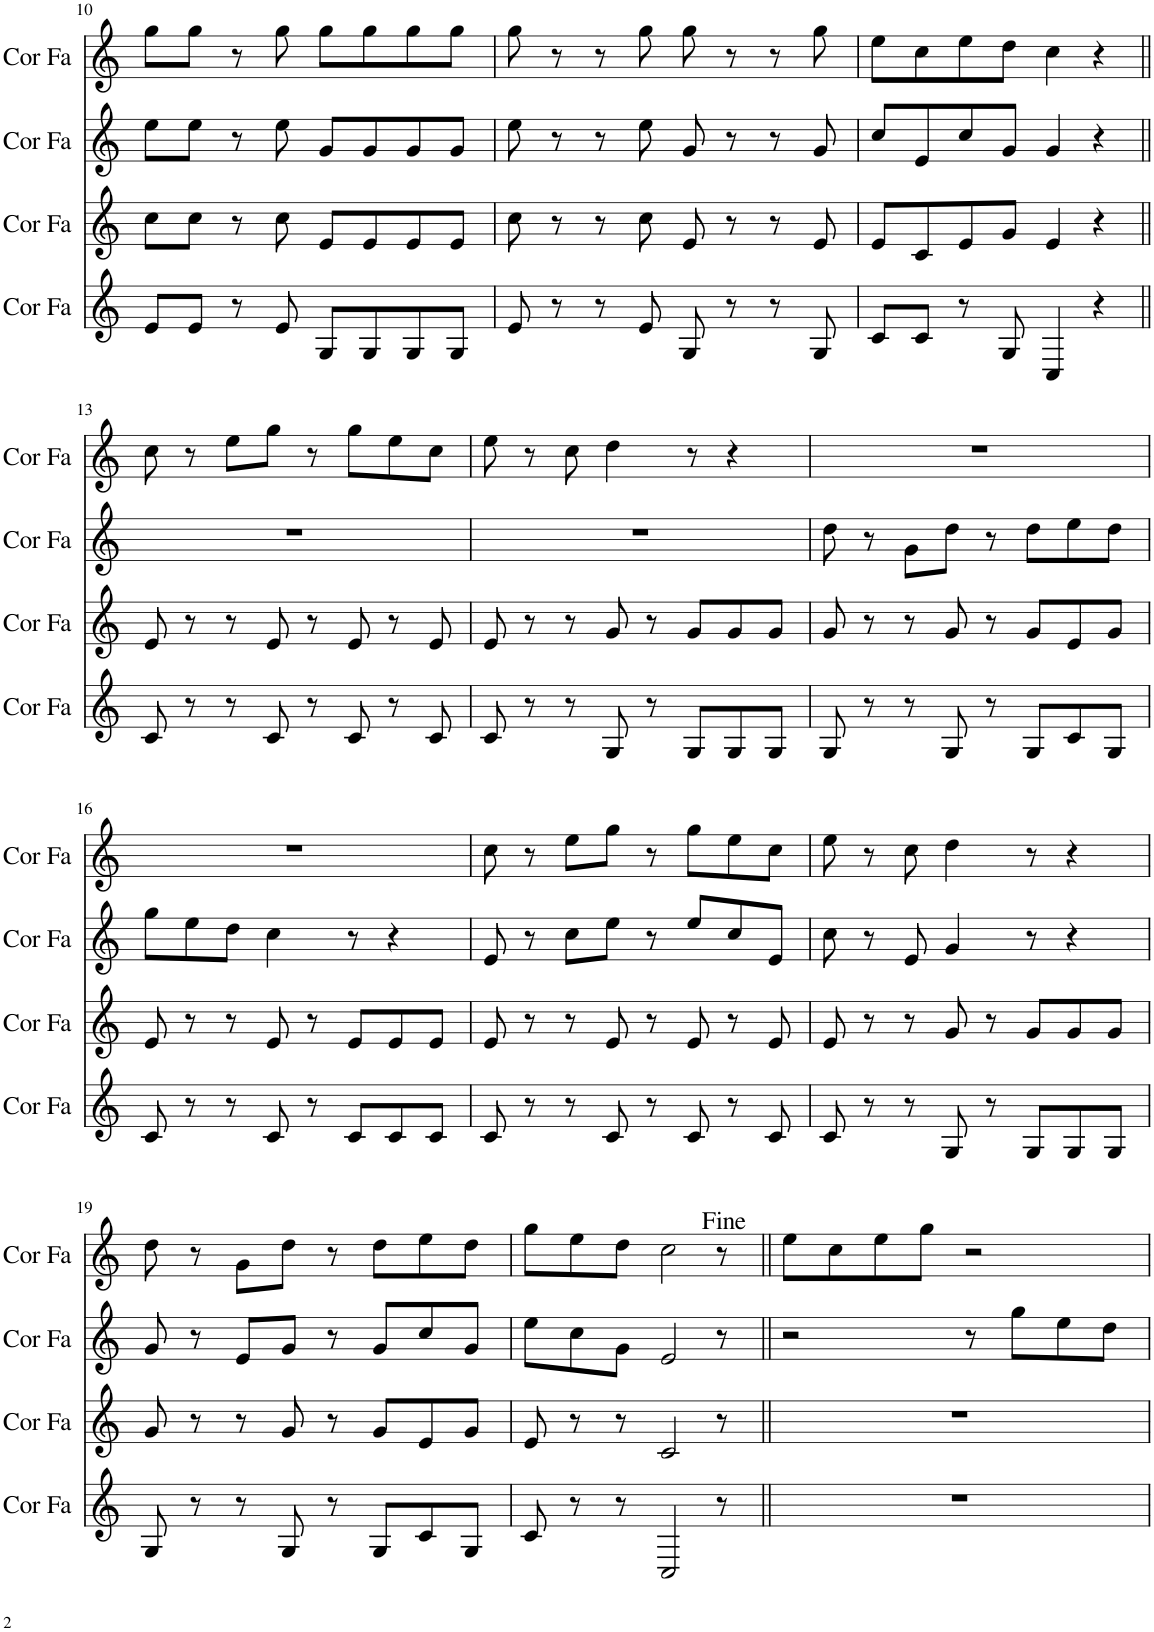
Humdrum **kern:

**kern	**kern	**kern	**kern
*part4	*part3	*part2	*part1
*staff4	*staff3	*staff2	*staff1
*I"Cor en Fa	*I"Cor en Fa	*I"Cor en Fa	*I"Cor en Fa
*I'Cor Fa	*I'Cor Fa	*I'Cor Fa	*I'Cor Fa
!!LO:PB:g=z
*clefG2	*clefG2	*clefG2	*clefG2
*Trd4c7	*Trd4c7	*Trd4c7	*Trd4c7
*k[]	*k[]	*k[]	*k[]
*M4/4	*M4/4	*M4/4	*M4/4
=10	=10	=10	=10
8e/L	8cc\L	8ee\L	8gg\L
8e/J	8cc\J	8ee\J	8gg\J
8r	8r	8r	8r
8e/	8cc\	8ee\	8gg\
8G/L	8e/L	8g/L	8gg\L
8G/	8e/	8g/	8gg\
8G/	8e/	8g/	8gg\
8G/J	8e/J	8g/J	8gg\J
=11	=11	=11	=11
8e/	8cc\	8ee\	8gg\
8r	8r	8r	8r
8r	8r	8r	8r
8e/	8cc\	8ee\	8gg\
8G/	8e/	8g/	8gg\
8r	8r	8r	8r
8r	8r	8r	8r
8G/	8e/	8g/	8gg\
=12	=12	=12	=12
8c/L	8e/L	8cc/L	8ee\L
8c/J	8c/	8e/	8cc\
8r	8e/	8cc/	8ee\
8G/	8g/J	8g/J	8dd\J
4C/	4e/	4g/	4cc\
4r	4r	4r	4r
!!LO:LB:g=z
=13||	=13||	=13||	=13||
8c/	8e/	1r	8cc\
8r	8r	.	8r
8r	8r	.	8ee\L
8c/	8e/	.	8gg\J
8r	8r	.	8r
8c/	8e/	.	8gg\L
8r	8r	.	8ee\
8c/	8e/	.	8cc\J
=14	=14	=14	=14
8c/	8e/	1r	8ee\
8r	8r	.	8r
8r	8r	.	8cc\
8G/	8g/	.	4dd\
8r	8r	.	.
8G/L	8g/L	.	8r
8G/	8g/	.	4r
8G/J	8g/J	.	.
=15	=15	=15	=15
8G/	8g/	8dd\	1r
8r	8r	8r	.
8r	8r	8g\L	.
8G/	8g/	8dd\J	.
8r	8r	8r	.
8G/L	8g/L	8dd\L	.
8c/	8e/	8ee\	.
8G/J	8g/J	8dd\J	.
!!LO:LB:g=z
=16	=16	=16	=16
8c/	8e/	8gg\L	1r
8r	8r	8ee\	.
8r	8r	8dd\J	.
8c/	8e/	4cc\	.
8r	8r	.	.
8c/L	8e/L	8r	.
8c/	8e/	4r	.
8c/J	8e/J	.	.
=17	=17	=17	=17
8c/	8e/	8e/	8cc\
8r	8r	8r	8r
8r	8r	8cc\L	8ee\L
8c/	8e/	8ee\J	8gg\J
8r	8r	8r	8r
8c/	8e/	8ee/L	8gg\L
8r	8r	8cc/	8ee\
8c/	8e/	8e/J	8cc\J
=18	=18	=18	=18
8c/	8e/	8cc\	8ee\
8r	8r	8r	8r
8r	8r	8e/	8cc\
8G/	8g/	4g/	4dd\
8r	8r	.	.
8G/L	8g/L	8r	8r
8G/	8g/	4r	4r
8G/J	8g/J	.	.
!!LO:LB:g=z
=19	=19	=19	=19
8G/	8g/	8g/	8dd\
8r	8r	8r	8r
8r	8r	8e/L	8g\L
8G/	8g/	8g/J	8dd\J
8r	8r	8r	8r
8G/L	8g/L	8g/L	8dd\L
8c/	8e/	8cc/	8ee\
8G/J	8g/J	8g/J	8dd\J
=20	=20	=20	=20
8c/	8e/	8ee\L	8gg\L
8r	8r	8cc\	8ee\
8r	8r	8g\J	8dd\J
2C/	2c/	2e/	2cc\
8r	8r	8r	8r
=21||	=21||	=21||	=21||
1r	1r	2r	8ee\L
.	.	.	8cc\
.	.	.	8ee\
.	.	.	8gg\J
.	.	8r	2r
.	.	8gg\L	.
.	.	8ee\	.
.	.	8dd\J	.
=	=	=	=
*-	*-	*-	*-
